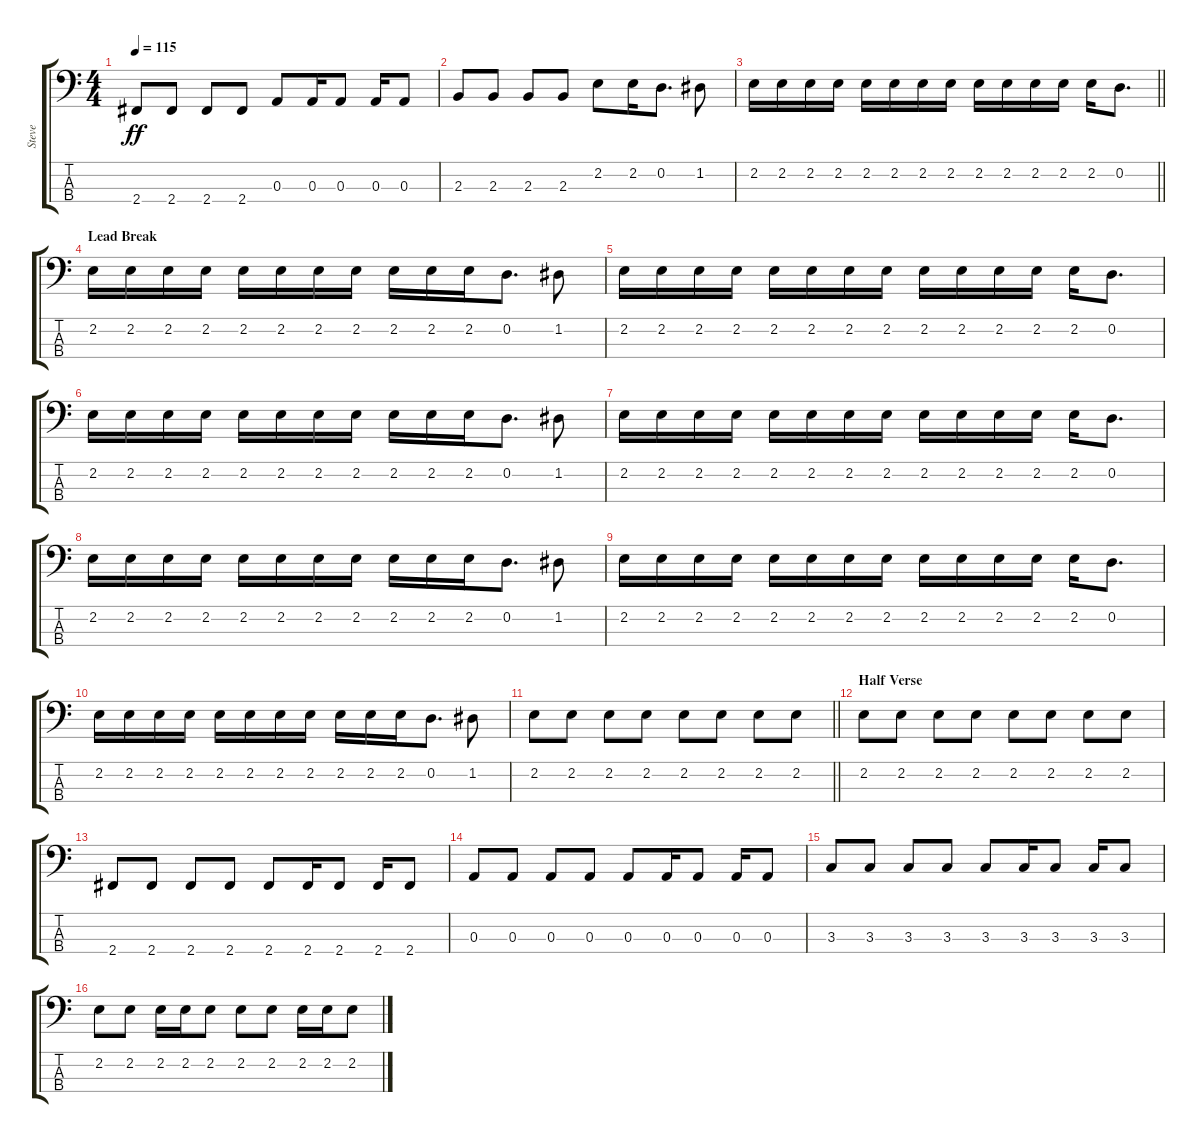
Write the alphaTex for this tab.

\track ("Steve" "Steve") {instrument electricbasspick}
\staff {score tabs}
\tuning (G2 D2 A1 E1) {hide}
\ts (4 4)
\tempo 115
\clef f4
\ks c
2.4.8{dy ff} 2.4.8 2.4.8 2.4.8 0.3.8 0.3.16 0.3.8 0.3.16 0.3.8 |
2.3.8 2.3.8 2.3.8 2.3.8 2.2.8 2.2.16 0.2.8{d} 1.2.8 |
\barLineRight lightlight
2.2.16 2.2.16 2.2.16 2.2.16 2.2.16 2.2.16 2.2.16 2.2.16 2.2.16 2.2.16 2.2.16 2.2.16 2.2.16 0.2.8{d} |
\section ("" "Lead Break")
2.2.16 2.2.16 2.2.16 2.2.16 2.2.16 2.2.16 2.2.16 2.2.16 2.2.16 2.2.16 2.2.16 0.2.8{d} 1.2.8 |
2.2.16 2.2.16 2.2.16 2.2.16 2.2.16 2.2.16 2.2.16 2.2.16 2.2.16 2.2.16 2.2.16 2.2.16 2.2.16 0.2.8{d} |
2.2.16 2.2.16 2.2.16 2.2.16 2.2.16 2.2.16 2.2.16 2.2.16 2.2.16 2.2.16 2.2.16 0.2.8{d} 1.2.8 |
2.2.16 2.2.16 2.2.16 2.2.16 2.2.16 2.2.16 2.2.16 2.2.16 2.2.16 2.2.16 2.2.16 2.2.16 2.2.16 0.2.8{d} |
2.2.16 2.2.16 2.2.16 2.2.16 2.2.16 2.2.16 2.2.16 2.2.16 2.2.16 2.2.16 2.2.16 0.2.8{d} 1.2.8 |
2.2.16 2.2.16 2.2.16 2.2.16 2.2.16 2.2.16 2.2.16 2.2.16 2.2.16 2.2.16 2.2.16 2.2.16 2.2.16 0.2.8{d} |
2.2.16 2.2.16 2.2.16 2.2.16 2.2.16 2.2.16 2.2.16 2.2.16 2.2.16 2.2.16 2.2.16 0.2.8{d} 1.2.8 |
\barLineRight lightlight
2.2.8 2.2.8 2.2.8 2.2.8 2.2.8 2.2.8 2.2.8 2.2.8 |
\section ("" "Half Verse")
2.2.8 2.2.8 2.2.8 2.2.8 2.2.8 2.2.8 2.2.8 2.2.8 |
2.4.8 2.4.8 2.4.8 2.4.8 2.4.8 2.4.16 2.4.8 2.4.16 2.4.8 |
0.3.8 0.3.8 0.3.8 0.3.8 0.3.8 0.3.16 0.3.8 0.3.16 0.3.8 |
3.3.8 3.3.8 3.3.8 3.3.8 3.3.8 3.3.16 3.3.8 3.3.16 3.3.8 |
2.2.8 2.2.8 2.2.16 2.2.16 2.2.8 2.2.8 2.2.8 2.2.16 2.2.16 2.2.8
